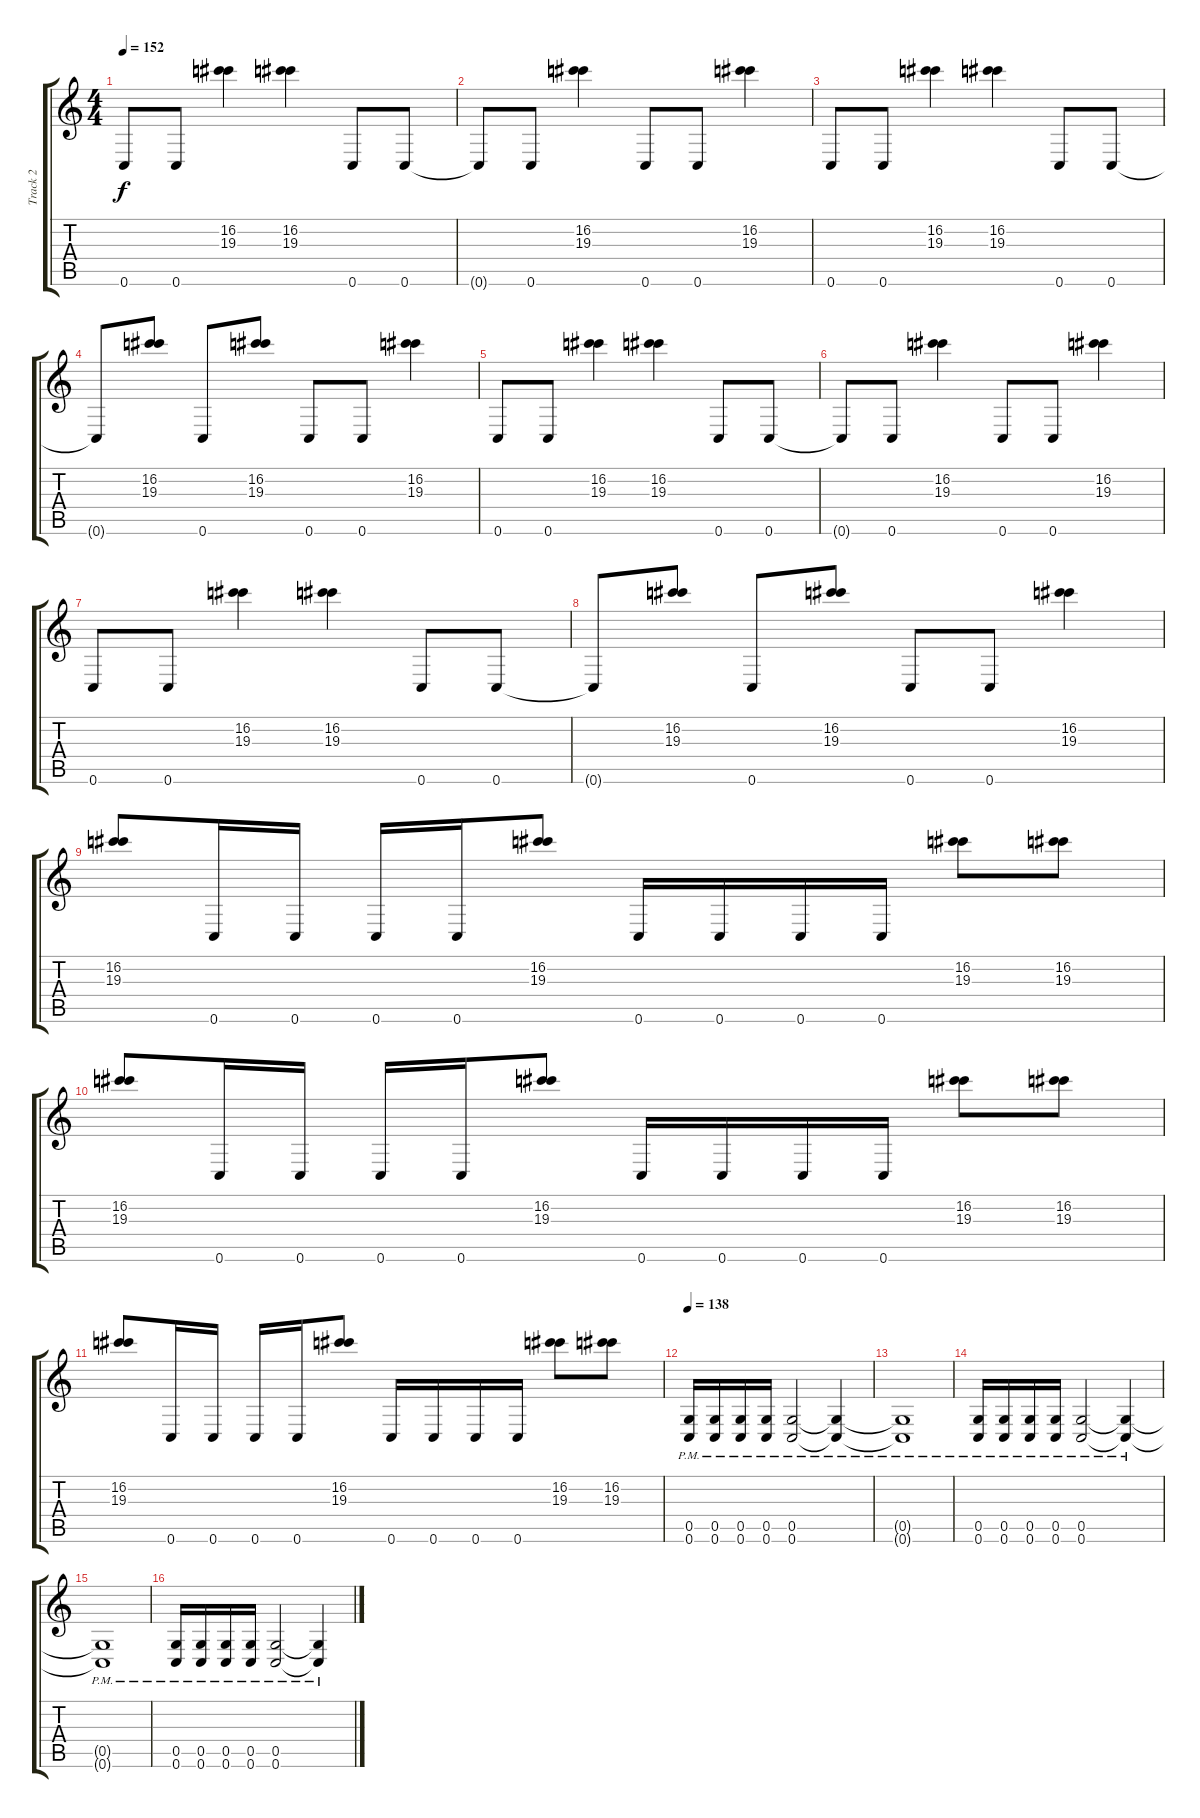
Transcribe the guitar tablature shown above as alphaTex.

\track ("Track 2" "Track 2") {instrument distortionguitar}
\staff {score tabs}
\tuning (D4 A3 F3 C3 G2 C2) {hide}
\ts (4 4)
\tempo 152
\clef g2
\ks c
0.6.8{dy f} 0.6.8 (16.2 19.3).4 (16.2 19.3).4 0.6.8 0.6.8 |
0.6{t}.8 0.6.8 (16.2 19.3).4 0.6.8 0.6.8 (16.2 19.3).4 |
0.6.8 0.6.8 (16.2 19.3).4 (16.2 19.3).4 0.6.8 0.6.8 |
0.6{t}.8 (16.2 19.3).8 0.6.8 (16.2 19.3).8 0.6.8 0.6.8 (16.2 19.3).4 |
0.6.8 0.6.8 (16.2 19.3).4 (16.2 19.3).4 0.6.8 0.6.8 |
0.6{t}.8 0.6.8 (16.2 19.3).4 0.6.8 0.6.8 (16.2 19.3).4 |
0.6.8 0.6.8 (16.2 19.3).4 (16.2 19.3).4 0.6.8 0.6.8 |
0.6{t}.8 (16.2 19.3).8 0.6.8 (16.2 19.3).8 0.6.8 0.6.8 (16.2 19.3).4 |
(16.2 19.3).8 0.6.16 0.6.16 0.6.16 0.6.16 (16.2 19.3).8 0.6.16 0.6.16 0.6.16 0.6.16 (16.2 19.3).8 (16.2 19.3).8 |
(16.2 19.3).8 0.6.16 0.6.16 0.6.16 0.6.16 (16.2 19.3).8 0.6.16 0.6.16 0.6.16 0.6.16 (16.2 19.3).8 (16.2 19.3).8 |
(16.2 19.3).8 0.6.16 0.6.16 0.6.16 0.6.16 (16.2 19.3).8 0.6.16 0.6.16 0.6.16 0.6.16 (16.2 19.3).8 (16.2 19.3).8 |
\tempo 138
(0.5 0.6{pm}).16 (0.5 0.6{pm}).16 (0.5 0.6{pm}).16 (0.5 0.6{pm}).16 (0.5{pm} 0.6{pm}).2 (0.5{pm t} 0.6{pm t}).4 |
(0.5{pm t} 0.6{pm t}).1 |
(0.5 0.6{pm}).16 (0.5 0.6{pm}).16 (0.5 0.6{pm}).16 (0.5 0.6{pm}).16 (0.5{pm} 0.6{pm}).2 (0.5{pm t} 0.6{pm t}).4 |
(0.5{pm t} 0.6{pm t}).1 |
(0.5 0.6{pm}).16 (0.5 0.6{pm}).16 (0.5 0.6{pm}).16 (0.5 0.6{pm}).16 (0.5{pm} 0.6{pm}).2 (0.5{pm t} 0.6{pm t}).4
